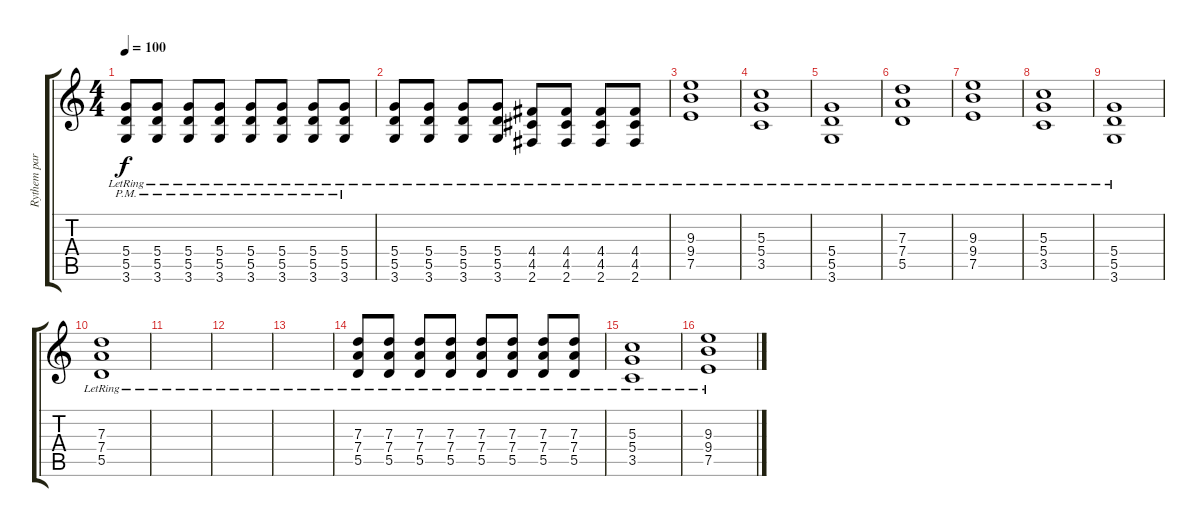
\track ("Rythem part 1" "Rythem par") {instrument distortionguitar}
\staff {score tabs}
\tuning (E4 B3 G3 D3 A2 E2) {hide}
\ts (4 4)
\tempo 100
\clef g2
\ks c
(5.4{pm} 5.5{pm lr} 3.6{pm lr}).8{dy f} (5.4{pm} 5.5{pm lr} 3.6{pm lr}).8 (5.4{pm} 5.5{pm lr} 3.6{pm lr}).8 (5.4{pm} 5.5{pm lr} 3.6{pm lr}).8 (5.4{pm} 5.5{pm lr} 3.6{pm lr}).8 (5.4{pm} 5.5{pm lr} 3.6{pm lr}).8 (5.4{pm} 5.5{pm lr} 3.6{pm lr}).8 (5.4{pm lr} 5.5{pm lr} 3.6{pm lr}).8 |
(5.4{lr} 5.5{lr} 3.6{lr}).8 (5.4{lr} 5.5{lr} 3.6{lr}).8 (5.4{lr} 5.5{lr} 3.6{lr}).8 (5.4{lr} 5.5{lr} 3.6{lr}).8 (4.4{lr} 4.5{lr} 2.6{lr}).8 (4.4{lr} 4.5{lr} 2.6{lr}).8 (4.4{lr} 4.5{lr} 2.6{lr}).8 (4.4{lr} 4.5{lr} 2.6{lr}).8 |
(9.3{lr} 9.4{lr} 7.5{lr}).1 |
(5.3{lr} 5.4{lr} 3.5{lr}).1 |
(5.4{lr} 5.5{lr} 3.6{lr}).1 |
(7.3{lr} 7.4{lr} 5.5{lr}).1 |
(9.3{lr} 9.4{lr} 7.5{lr}).1 |
(5.3{lr} 5.4{lr} 3.5{lr}).1 |
(5.4{lr} 5.5{lr} 3.6{lr}).1 |
(7.3{lr} 7.4{lr} 5.5{lr}).1 |
|
|
|
(7.3{lr} 7.4{lr} 5.5{lr}).8 (7.3{lr} 7.4{lr} 5.5{lr}).8 (7.3{lr} 7.4{lr} 5.5{lr}).8 (7.3{lr} 7.4{lr} 5.5{lr}).8 (7.3{lr} 7.4{lr} 5.5{lr}).8 (7.3{lr} 7.4{lr} 5.5{lr}).8 (7.3{lr} 7.4{lr} 5.5{lr}).8 (7.3{lr} 7.4{lr} 5.5{lr}).8 |
(5.3{lr} 5.4{lr} 3.5{lr}).1 |
(9.3{lr} 9.4{lr} 7.5{lr}).1
